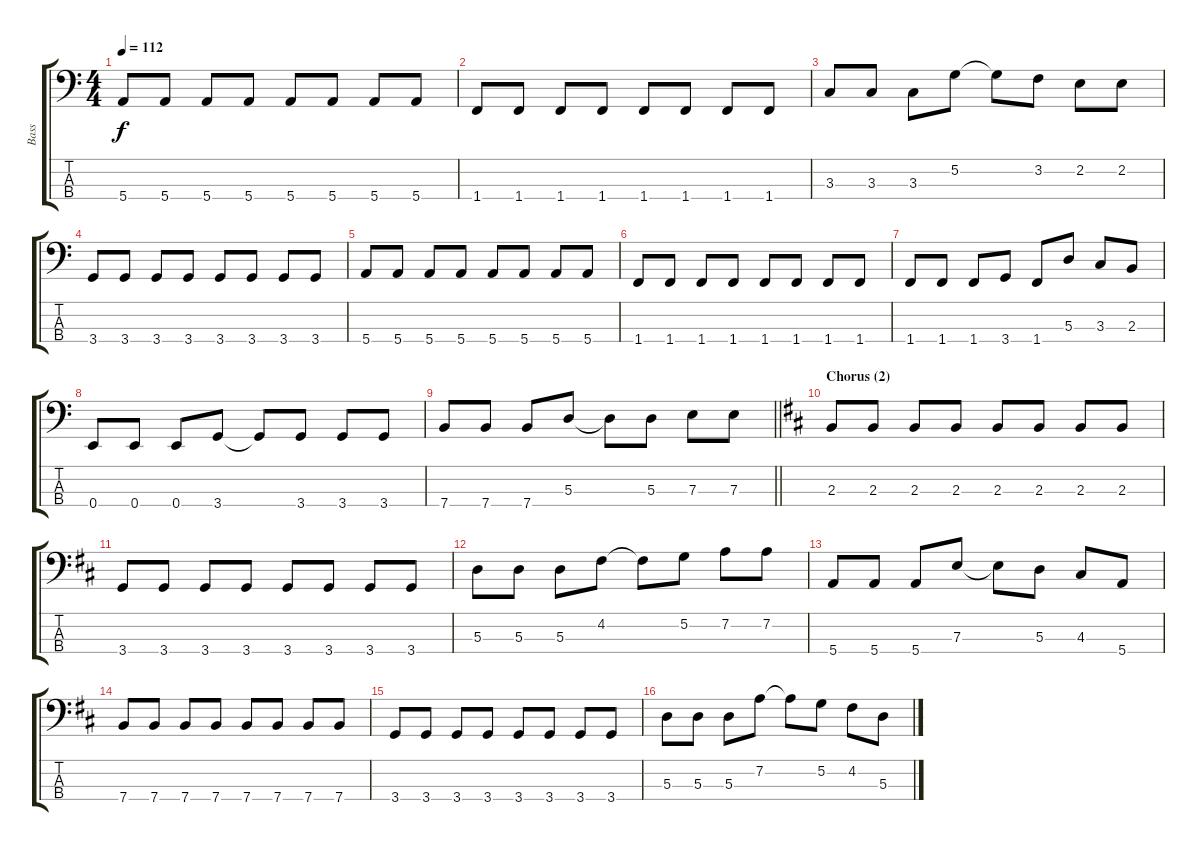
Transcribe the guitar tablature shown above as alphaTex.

\track ("Bass" "Bass") {instrument electricbasspick}
\staff {score tabs}
\tuning (G2 D2 A1 E1) {hide}
\ts (4 4)
\tempo 112
\clef f4
\ks aminor
5.4.8{dy f} 5.4.8 5.4.8 5.4.8 5.4.8 5.4.8 5.4.8 5.4.8 |
1.4.8 1.4.8 1.4.8 1.4.8 1.4.8 1.4.8 1.4.8 1.4.8 |
3.3.8 3.3.8 3.3.8 5.2.8 5.2{t}.8 3.2.8 2.2.8 2.2.8 |
3.4.8 3.4.8 3.4.8 3.4.8 3.4.8 3.4.8 3.4.8 3.4.8 |
5.4.8 5.4.8 5.4.8 5.4.8 5.4.8 5.4.8 5.4.8 5.4.8 |
1.4.8 1.4.8 1.4.8 1.4.8 1.4.8 1.4.8 1.4.8 1.4.8 |
1.4.8 1.4.8 1.4.8 3.4.8 1.4.8 5.3.8 3.3.8 2.3.8 |
0.4.8 0.4.8 0.4.8 3.4.8 3.4{t}.8 3.4.8 3.4.8 3.4.8 |
\barLineRight lightlight
7.4.8 7.4.8 7.4.8 5.3.8 5.3{t}.8 5.3.8 7.3.8 7.3.8 |
\section ("" "Chorus (2)")
\ks bminor
2.3.8 2.3.8 2.3.8 2.3.8 2.3.8 2.3.8 2.3.8 2.3.8 |
3.4.8 3.4.8 3.4.8 3.4.8 3.4.8 3.4.8 3.4.8 3.4.8 |
5.3.8 5.3.8 5.3.8 4.2.8 4.2{t}.8 5.2.8 7.2.8 7.2.8 |
5.4.8 5.4.8 5.4.8 7.3.8 7.3{t}.8 5.3.8 4.3.8 5.4.8 |
7.4.8 7.4.8 7.4.8 7.4.8 7.4.8 7.4.8 7.4.8 7.4.8 |
3.4.8 3.4.8 3.4.8 3.4.8 3.4.8 3.4.8 3.4.8 3.4.8 |
5.3.8 5.3.8 5.3.8 7.2.8 7.2{t}.8 5.2.8 4.2.8 5.3.8
